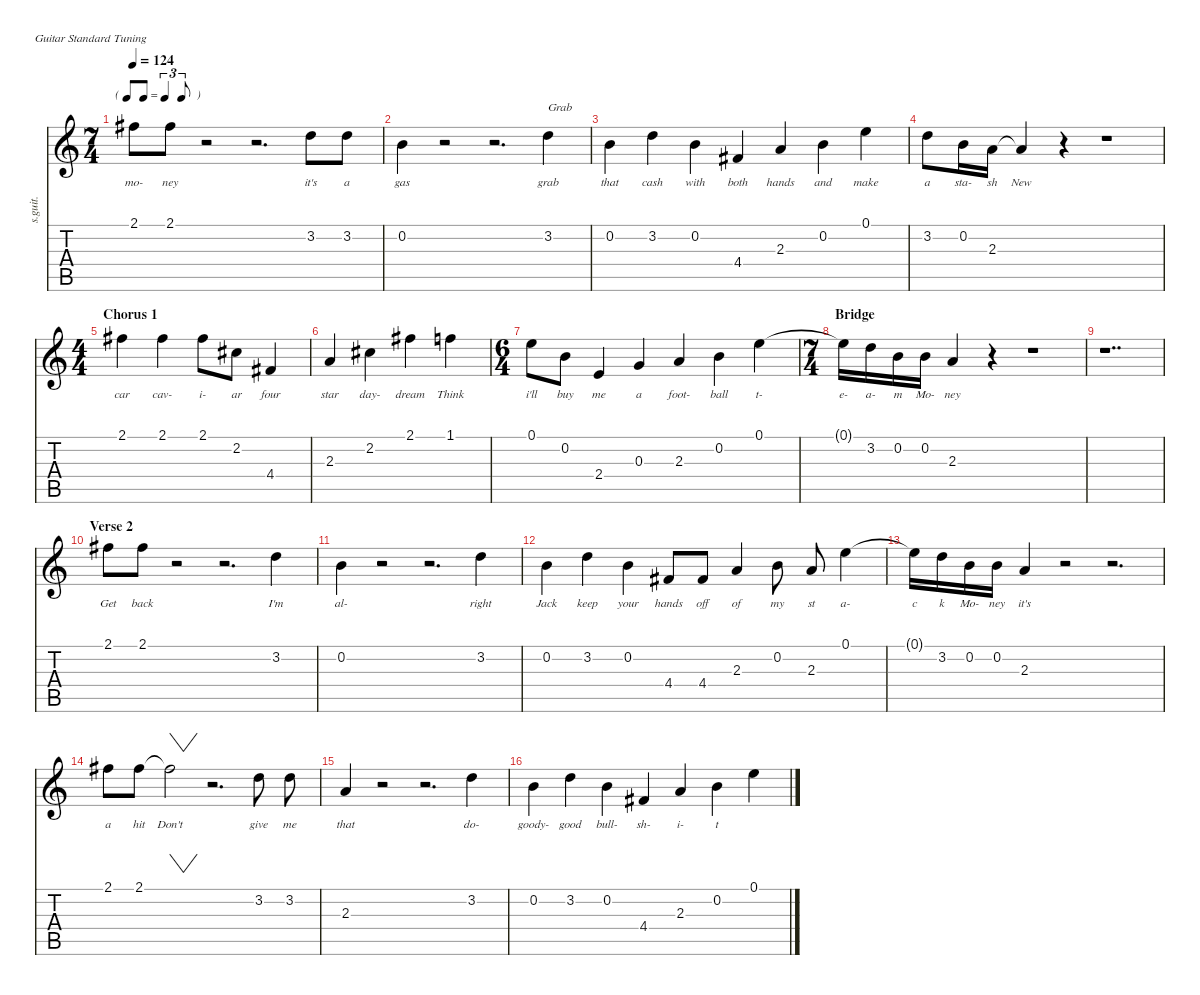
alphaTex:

\defaultSystemsLayout 4
\hideDynamics
\bracketExtendMode nobrackets
\track ("David Gilmour | Lead Vocals" "s.guit.") {instrument lead6voice}
\staff {score tabs}
\tuning (E4 B3 G3 D3 A2 E2)
\displaytranspose 12
\ts (7 4)
\tf triplet8th
\tempo 124
\clef g2
\ks c
2.1{acc #}.8{lyrics (0 "mo-") lyrics (1 "") lyrics (2 "") lyrics (3 "") lyrics (4 "") dy pp} 2.1{acc #}.8{lyrics (0 "ney") lyrics (1 "") lyrics (2 "") lyrics (3 "") lyrics (4 "") dy f} r.2 r.2{d} 3.2.8{lyrics (0 "it's") lyrics (1 "") lyrics (2 "") lyrics (3 "") lyrics (4 "")} 3.2.8{lyrics (0 "a") lyrics (1 "") lyrics (2 "") lyrics (3 "") lyrics (4 "")} |
0.2.4{lyrics (0 "gas") lyrics (1 "") lyrics (2 "") lyrics (3 "") lyrics (4 "")} r.2 r.2{d} 3.2.4{txt "Grab" lyrics (0 "grab") lyrics (1 "") lyrics (2 "") lyrics (3 "") lyrics (4 "")} |
0.2.4{lyrics (0 "that") lyrics (1 "") lyrics (2 "") lyrics (3 "") lyrics (4 "")} 3.2.4{lyrics (0 "cash") lyrics (1 "") lyrics (2 "") lyrics (3 "") lyrics (4 "")} 0.2.4{lyrics (0 "with") lyrics (1 "") lyrics (2 "") lyrics (3 "") lyrics (4 "")} 4.4{acc #}.4{lyrics (0 "both") lyrics (1 "") lyrics (2 "") lyrics (3 "") lyrics (4 "")} 2.3.4{lyrics (0 "hands") lyrics (1 "") lyrics (2 "") lyrics (3 "") lyrics (4 "")} 0.2.4{lyrics (0 "and") lyrics (1 "") lyrics (2 "") lyrics (3 "") lyrics (4 "")} 0.1.4{lyrics (0 "make") lyrics (1 "") lyrics (2 "") lyrics (3 "") lyrics (4 "")} |
3.2.8{lyrics (0 "a") lyrics (1 "") lyrics (2 "") lyrics (3 "") lyrics (4 "")} 0.2.16{lyrics (0 "sta-") lyrics (1 "") lyrics (2 "") lyrics (3 "") lyrics (4 "")} 2.3.16{lyrics (0 "sh") lyrics (1 "") lyrics (2 "") lyrics (3 "") lyrics (4 "")} 2.3{t}.4{lyrics (0 "New") lyrics (1 "") lyrics (2 "") lyrics (3 "") lyrics (4 "")} r.4 r.1 |
\ts (4 4)
\beaming (8 2 2 2 2)
\section ("" "Chorus 1")
2.1{acc #}.4{lyrics (0 "car") lyrics (1 "") lyrics (2 "") lyrics (3 "") lyrics (4 "")} 2.1{acc #}.4{lyrics (0 "cav-") lyrics (1 "") lyrics (2 "") lyrics (3 "") lyrics (4 "")} 2.1{acc #}.8{lyrics (0 "i-") lyrics (1 "") lyrics (2 "") lyrics (3 "") lyrics (4 "")} 2.2{acc #}.8{lyrics (0 "ar") lyrics (1 "") lyrics (2 "") lyrics (3 "") lyrics (4 "")} 4.4{acc #}.4{lyrics (0 "four") lyrics (1 "") lyrics (2 "") lyrics (3 "") lyrics (4 "")} |
2.3.4{lyrics (0 "star") lyrics (1 "") lyrics (2 "") lyrics (3 "") lyrics (4 "")} 2.2{acc #}.4{lyrics (0 "day-") lyrics (1 "") lyrics (2 "") lyrics (3 "") lyrics (4 "")} 2.1{acc #}.4{lyrics (0 "dream") lyrics (1 "") lyrics (2 "") lyrics (3 "") lyrics (4 "")} 1.1.4{lyrics (0 "Think") lyrics (1 "") lyrics (2 "") lyrics (3 "") lyrics (4 "")} |
\ts (6 4)
\beaming (8 2 2 2 2)
0.1.8{lyrics (0 "i'll") lyrics (1 "") lyrics (2 "") lyrics (3 "") lyrics (4 "")} 0.2.8{lyrics (0 "buy") lyrics (1 "") lyrics (2 "") lyrics (3 "") lyrics (4 "")} 2.4.4{lyrics (0 "me") lyrics (1 "") lyrics (2 "") lyrics (3 "") lyrics (4 "")} 0.3.4{lyrics (0 "a") lyrics (1 "") lyrics (2 "") lyrics (3 "") lyrics (4 "")} 2.3.4{lyrics (0 "foot-") lyrics (1 "") lyrics (2 "") lyrics (3 "") lyrics (4 "")} 0.2.4{lyrics (0 "ball") lyrics (1 "") lyrics (2 "") lyrics (3 "") lyrics (4 "")} 0.1.4{lyrics (0 "t-") lyrics (1 "") lyrics (2 "") lyrics (3 "") lyrics (4 "")} |
\ts (7 4)
\beaming (8 2 2 2 2)
\section ("" "Bridge")
0.1{t}.16{lyrics (0 "e-") lyrics (1 "") lyrics (2 "") lyrics (3 "") lyrics (4 "")} 3.2.16{lyrics (0 "a-") lyrics (1 "") lyrics (2 "") lyrics (3 "") lyrics (4 "")} 0.2.16{lyrics (0 "m") lyrics (1 "") lyrics (2 "") lyrics (3 "") lyrics (4 "")} 0.2.16{lyrics (0 "Mo-") lyrics (1 "") lyrics (2 "") lyrics (3 "") lyrics (4 "")} 2.3.4{lyrics (0 "ney") lyrics (1 "") lyrics (2 "") lyrics (3 "") lyrics (4 "")} r.4 r.1 |
r.1{dd} |
\section ("" "Verse 2")
2.1{acc #}.8{lyrics (0 "Get") lyrics (1 "") lyrics (2 "") lyrics (3 "") lyrics (4 "") dy pp} 2.1{acc #}.8{lyrics (0 "back") lyrics (1 "") lyrics (2 "") lyrics (3 "") lyrics (4 "") dy f} r.2 r.2{d} 3.2.4{lyrics (0 "I'm") lyrics (1 "") lyrics (2 "") lyrics (3 "") lyrics (4 "")} |
0.2.4{lyrics (0 "al-") lyrics (1 "") lyrics (2 "") lyrics (3 "") lyrics (4 "")} r.2 r.2{d} 3.2.4{lyrics (0 "right") lyrics (1 "") lyrics (2 "") lyrics (3 "") lyrics (4 "")} |
0.2.4{lyrics (0 "Jack") lyrics (1 "") lyrics (2 "") lyrics (3 "") lyrics (4 "")} 3.2.4{lyrics (0 "keep") lyrics (1 "") lyrics (2 "") lyrics (3 "") lyrics (4 "")} 0.2.4{lyrics (0 "your") lyrics (1 "") lyrics (2 "") lyrics (3 "") lyrics (4 "")} 4.4{acc #}.8{lyrics (0 "hands") lyrics (1 "") lyrics (2 "") lyrics (3 "") lyrics (4 "")} 4.4{acc #}.8{lyrics (0 "off") lyrics (1 "") lyrics (2 "") lyrics (3 "") lyrics (4 "")} 2.3.4{lyrics (0 "of") lyrics (1 "") lyrics (2 "") lyrics (3 "") lyrics (4 "")} 0.2.8{lyrics (0 "my") lyrics (1 "") lyrics (2 "") lyrics (3 "") lyrics (4 "")} 2.3.8{lyrics (0 "st") lyrics (1 "") lyrics (2 "") lyrics (3 "") lyrics (4 "")} 0.1.4{lyrics (0 "a-") lyrics (1 "") lyrics (2 "") lyrics (3 "") lyrics (4 "")} |
0.1{t}.16{lyrics (0 "c") lyrics (1 "") lyrics (2 "") lyrics (3 "") lyrics (4 "")} 3.2.16{lyrics (0 "k") lyrics (1 "") lyrics (2 "") lyrics (3 "") lyrics (4 "")} 0.2.16{lyrics (0 "Mo-") lyrics (1 "") lyrics (2 "") lyrics (3 "") lyrics (4 "")} 0.2.16{lyrics (0 "ney") lyrics (1 "") lyrics (2 "") lyrics (3 "") lyrics (4 "")} 2.3.4{lyrics (0 "it's") lyrics (1 "") lyrics (2 "") lyrics (3 "") lyrics (4 "")} r.2 r.2{d} |
2.1{acc #}.8{lyrics (0 "a") lyrics (1 "") lyrics (2 "") lyrics (3 "") lyrics (4 "") dy pp} 2.1{acc #}.8{lyrics (0 "hit") lyrics (1 "") lyrics (2 "") lyrics (3 "") lyrics (4 "") dy f} 2.1{t acc #}.2{vw lyrics (0 "Don't") lyrics (1 "") lyrics (2 "") lyrics (3 "") lyrics (4 "")} r.2{d} 3.2.8{lyrics (0 "give") lyrics (1 "") lyrics (2 "") lyrics (3 "") lyrics (4 "")} 3.2.8{lyrics (0 "me") lyrics (1 "") lyrics (2 "") lyrics (3 "") lyrics (4 "")} |
2.3.4{lyrics (0 "that") lyrics (1 "") lyrics (2 "") lyrics (3 "") lyrics (4 "")} r.2 r.2{d} 3.2.4{lyrics (0 "do-") lyrics (1 "") lyrics (2 "") lyrics (3 "") lyrics (4 "")} |
0.2.4{lyrics (0 "goody-") lyrics (1 "") lyrics (2 "") lyrics (3 "") lyrics (4 "")} 3.2.4{lyrics (0 "good") lyrics (1 "") lyrics (2 "") lyrics (3 "") lyrics (4 "")} 0.2.4{lyrics (0 "bull-") lyrics (1 "") lyrics (2 "") lyrics (3 "") lyrics (4 "")} 4.4{acc #}.4{lyrics (0 "sh-") lyrics (1 "") lyrics (2 "") lyrics (3 "") lyrics (4 "")} 2.3.4{lyrics (0 "i-") lyrics (1 "") lyrics (2 "") lyrics (3 "") lyrics (4 "")} 0.2.4{lyrics (0 "t") lyrics (1 "") lyrics (2 "") lyrics (3 "") lyrics (4 "")} 0.1.4
